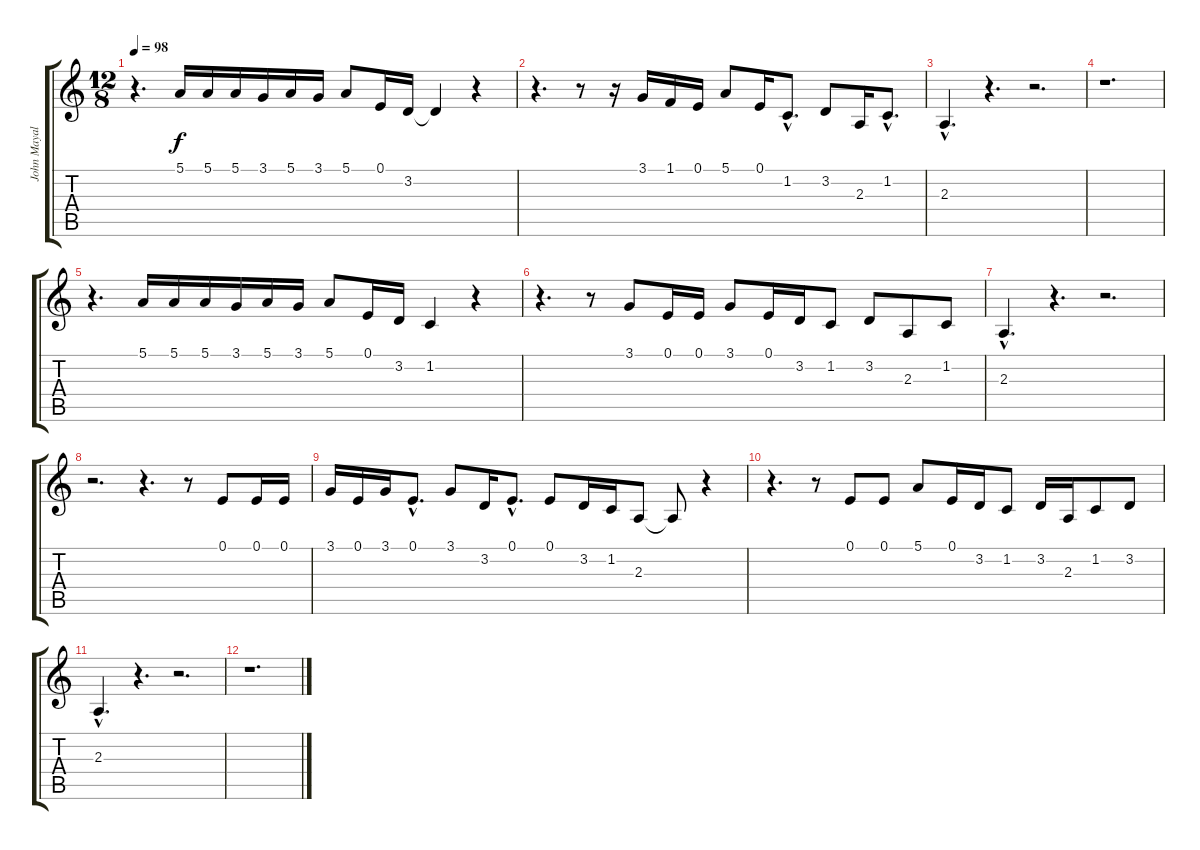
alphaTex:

\track ("John Mayall Voice Track" "John Mayal") {instrument tangoaccordion}
\staff {score tabs}
\tuning (E4 B3 G3 D3 A2 E2) {hide}
\ts (12 8)
\tempo 98
\clef g2
\ks c
r.4{d dy f} 5.1.16 5.1.16 5.1.16 3.1.16 5.1.16 3.1.16 5.1.8 0.1.16 3.2.16 3.2{t}.4 r.4 |
r.4{d} r.8 r.16 3.1.16 1.1.16 0.1.16 5.1.8 0.1.16 1.2{hac}.8{d} 3.2.8 2.3.16 1.2{hac}.8{d} |
2.3{hac}.4{d} r.4{d} r.2{d} |
r.1{d} |
r.4{d} 5.1.16 5.1.16 5.1.16 3.1.16 5.1.16 3.1.16 5.1.8 0.1.16 3.2.16 1.2.4 r.4 |
r.4{d} r.8 3.1.8 0.1.16 0.1.16 3.1.8 0.1.16 3.2.16 1.2.8 3.2.8 2.3.8 1.2.8 |
2.3{hac}.4{d} r.4{d} r.2{d} |
r.2{d} r.4{d} r.8 0.1.8 0.1.16 0.1.16 |
3.1.16 0.1.16 3.1.16 0.1{hac}.8{d} 3.1.8 3.2.16 0.1{hac}.8{d} 0.1.8 3.2.16 1.2.16 2.3.8 2.3{t}.8 r.4 |
r.4{d} r.8 0.1.8 0.1.8 5.1.8 0.1.16 3.2.16 1.2.8 3.2.16 2.3.16 1.2.8 3.2.8 |
2.3{hac}.4{d} r.4{d} r.2{d} |
r.1{d}
